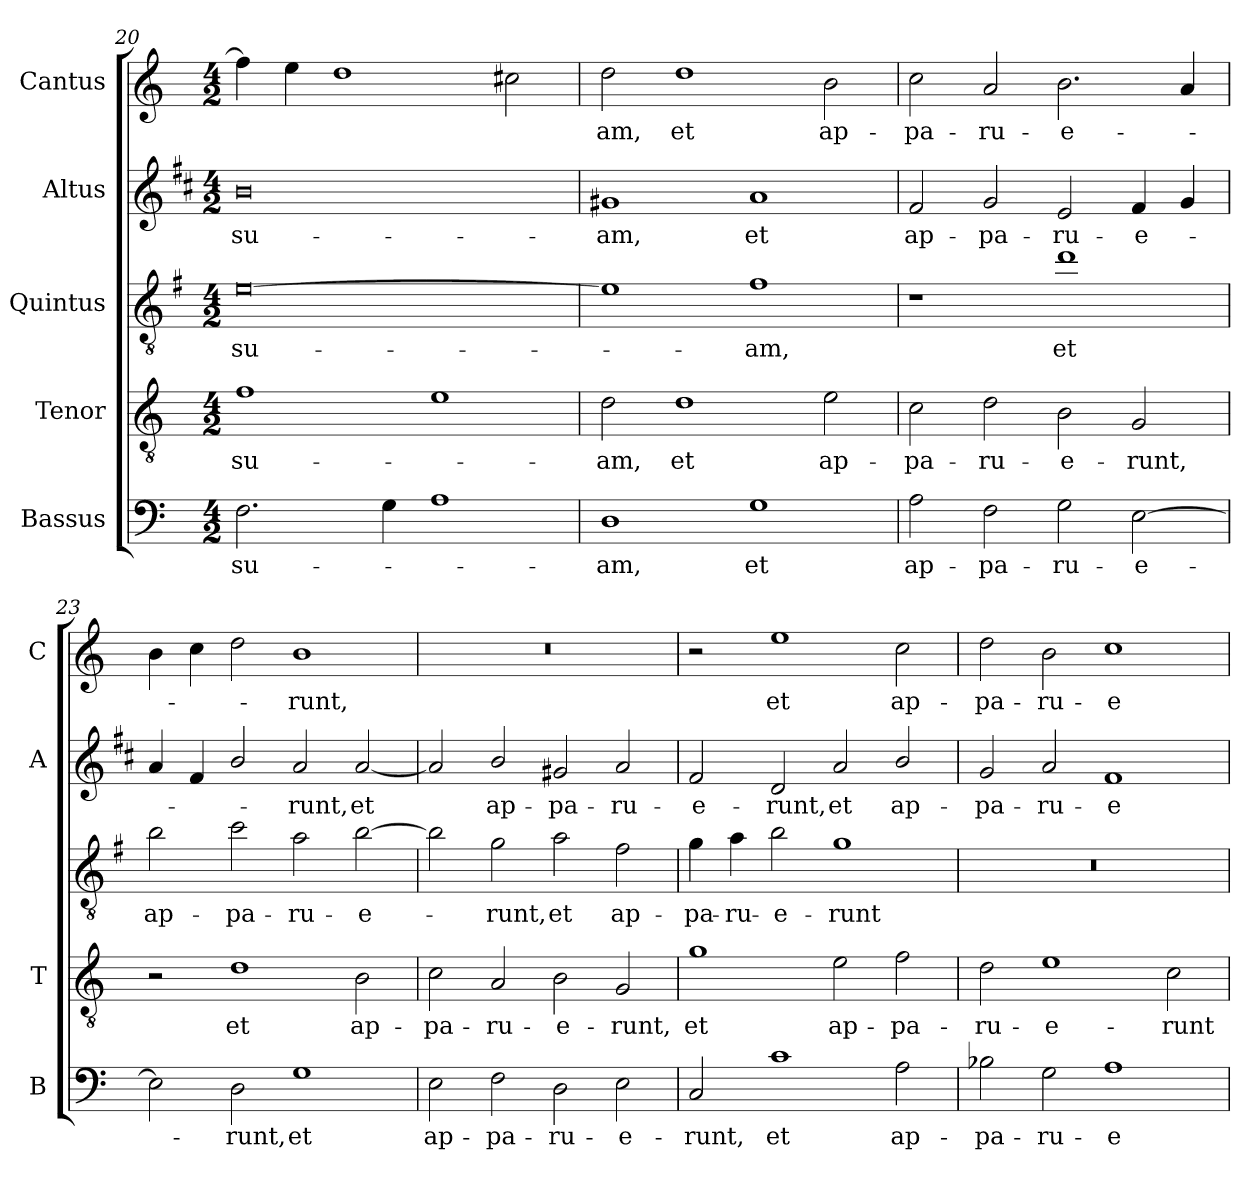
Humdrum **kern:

**kern	**text	**kern	**text	**kern	**text	**kern	**text	**kern	**text
*part5	*part5	*part4	*part4	*part3	*part3	*part2	*part2	*part1	*part1
*staff5	*staff5	*staff4	*staff4	*staff3	*staff3	*staff2	*staff2	*staff1	*staff1
*I"Bassus	*	*I"Tenor	*	*I"Quintus	*	*I"Altus	*	*I"Cantus	*
*I'B	*	*I'T	*	*	*	*I'A	*	*I'C	*
*clefF4	*	*clefGv2	*	*clefGv2	*	*clefG2	*	*clefG2	*
*	*	*	*	*ITrd4c7	*	*ITrd1c2	*	*	*
*k[]	*	*k[]	*	*k[]	*	*k[]	*	*k[]	*
*C:	*	*C:	*	*C:	*	*C:	*	*C:	*
*M4/2	*	*M4/2	*	*M4/2	*	*M4/2	*	*M4/2	*
=20	=20	=20	=20	=20	=20	=20	=20	=20	=20
!	!LO:LY:b	!	!LO:LY:b	!	!LO:LY:b	!	!LO:LY:b	!	!
2.F\	su-	1f	su-	[0A	su-	0a	su-	4ff\]	.
.	.	.	.	.	.	.	.	4ee\	.
.	.	.	.	.	.	.	.	1dd	.
4G\	.	.	.	.	.	.	.	.	.
1A	.	1e	.	.	.	.	.	.	.
.	.	.	.	.	.	.	.	2cc#X\	.
!!LO:LB:g=z
=21	=21	=21	=21	=21	=21	=21	=21	=21	=21
!	!LO:LY:b	!	!LO:LY:b	!	!	!	!LO:LY:b	!	!LO:LY:b
1D	-am,	2d\	-am,	1A]	.	1f#X	-am,	2dd\	-am,
!	!	!	!LO:LY:b	!	!	!	!	!	!LO:LY:b
.	.	1d	et	.	.	.	.	1dd	et
!	!LO:LY:b	!	!	!	!LO:LY:b	!	!LO:LY:b	!	!
1G	et	.	.	1B	-am,	1g	et	.	.
!	!	!	!LO:LY:b	!	!	!	!	!	!LO:LY:b
.	.	2e\	ap-	.	.	.	.	2b\	ap-
=22	=22	=22	=22	=22	=22	=22	=22	=22	=22
!	!LO:LY:b	!	!LO:LY:b	!	!	!	!LO:LY:b	!	!LO:LY:b
2A\	ap-	2c\	-pa-	1r	.	2e/	ap-	2cc\	-pa-
!	!LO:LY:b	!	!LO:LY:b	!	!	!	!LO:LY:b	!	!LO:LY:b
2F\	-pa-	2d\	-ru-	.	.	2f/	-pa-	2a/	-ru-
!	!LO:LY:b	!	!LO:LY:b	!	!LO:LY:b	!	!LO:LY:b	!	!LO:LY:b
2G\	-ru-	2B\	-e-	1g	et	2d/	-ru-	2.b\	-e-
!	!LO:LY:b	!	!LO:LY:b	!	!	!	!LO:LY:b	!	!
[2E\	-e-	2G/	-runt,	.	.	4e/	-e-	.	.
.	.	.	.	.	.	4f/	.	4a/	.
=23	=23	=23	=23	=23	=23	=23	=23	=23	=23
!	!	!	!	!	!LO:LY:b	!	!	!	!
2E\]	.	2r	.	2e\	ap-	4g/	.	4b\	.
.	.	.	.	.	.	4e/	.	4cc\	.
!	!LO:LY:b	!	!LO:LY:b	!	!LO:LY:b	!	!	!	!
2D\	-runt,	1d	et	2f\	-pa-	2a/	.	2dd\	.
!	!LO:LY:b	!	!	!	!LO:LY:b	!	!LO:LY:b	!	!LO:LY:b
1G	et	.	.	2d\	-ru-	2g/	-runt,	1b	-runt,
!	!	!	!LO:LY:b	!	!LO:LY:b	!	!LO:LY:b	!	!
.	.	2B\	ap-	[2e\	-e-	[2g/	et	.	.
=24	=24	=24	=24	=24	=24	=24	=24	=24	=24
!	!LO:LY:b	!	!LO:LY:b	!	!	!	!	!	!
2E\	ap-	2c\	-pa-	2e\]	.	2g/]	.	0r	.
!	!LO:LY:b	!	!LO:LY:b	!	!LO:LY:b	!	!LO:LY:b	!	!
2F\	-pa-	2A/	-ru-	2c\	-runt,	2a/	ap-	.	.
!	!LO:LY:b	!	!LO:LY:b	!	!LO:LY:b	!	!LO:LY:b	!	!
2D\	-ru-	2B\	-e-	2d\	et	2f#X/	-pa-	.	.
!	!LO:LY:b	!	!LO:LY:b	!	!LO:LY:b	!	!LO:LY:b	!	!
2E\	-e-	2G/	-runt,	2B\	ap-	2g/	-ru-	.	.
=25	=25	=25	=25	=25	=25	=25	=25	=25	=25
!	!LO:LY:b	!	!LO:LY:b	!	!LO:LY:b	!	!LO:LY:b	!	!
2C/	-runt,	1g	et	4c\	-pa-	2e/	-e-	2r	.
!	!	!	!	!	!LO:LY:b	!	!	!	!
.	.	.	.	4d\	-ru-	.	.	.	.
!	!LO:LY:b	!	!	!	!LO:LY:b	!	!LO:LY:b	!	!LO:LY:b
1c	et	.	.	2e\	-e-	2c/	-runt,	1ee	et
!	!	!	!LO:LY:b	!	!LO:LY:b	!	!LO:LY:b	!	!
.	.	2e\	ap-	1c	-runt	2g/	et	.	.
!	!LO:LY:b	!	!LO:LY:b	!	!	!	!LO:LY:b	!	!LO:LY:b
2A\	ap-	2f\	-pa-	.	.	2a/	ap-	2cc\	ap-
!!LO:LB:g=z
=26	=26	=26	=26	=26	=26	=26	=26	=26	=26
!	!LO:LY:b	!	!LO:LY:b	!	!	!	!LO:LY:b	!	!LO:LY:b
2B-X\	-pa-	2d\	-ru-	0r	.	2f/	-pa-	2dd\	-pa-
!	!LO:LY:b	!	!LO:LY:b	!	!	!	!LO:LY:b	!	!LO:LY:b
2G\	-ru-	1e	-e-	.	.	2g/	-ru-	2b\	-ru-
!	!LO:LY:b	!	!	!	!	!	!LO:LY:b	!	!LO:LY:b
1A	-e-	.	.	.	.	1e	-e-	1cc	-e-
!	!	!	!LO:LY:b	!	!	!	!	!	!
.	.	2c\	-runt	.	.	.	.	.	.
=	=	=	=	=	=	=	=	=	=
*-	*-	*-	*-	*-	*-	*-	*-	*-	*-
